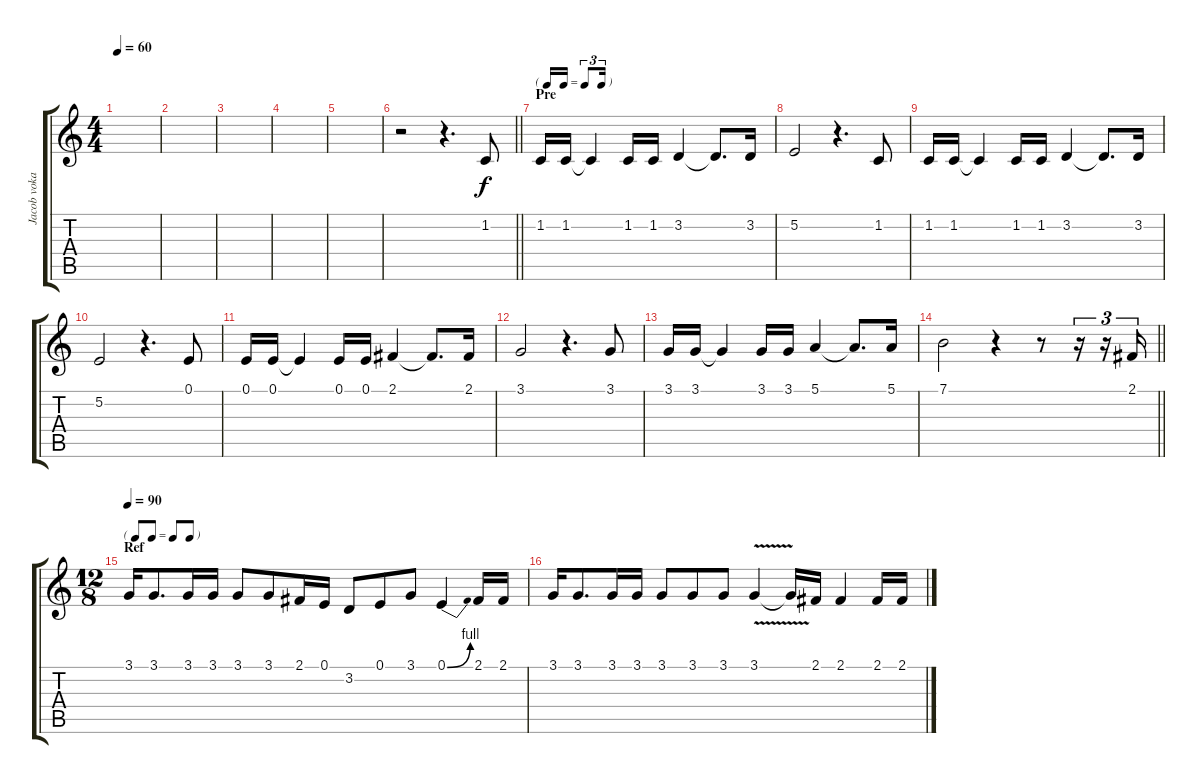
\track ("Jacob vokal" "Jacob voka") {instrument synthvoice}
\staff {score tabs}
\tuning (E4 B3 G3 D3 A2 E2) {hide}
\ts (4 4)
\tempo 60
\clef g2
\ks c
|
|
|
|
|
\barLineRight lightlight
r.2 r.4{d} 1.2.8 |
\tf triplet16th
\section ("" "Pre")
1.2.16 1.2.16 1.2{t}.4 1.2.16 1.2.16 3.2.4 3.2{t}.8{d} 3.2.16 |
5.2.2 r.4{d} 1.2.8 |
1.2.16 1.2.16 1.2{t}.4 1.2.16 1.2.16 3.2.4 3.2{t}.8{d} 3.2.16 |
5.2.2 r.4{d} 0.1.8 |
0.1.16 0.1.16 0.1{t}.4 0.1.16 0.1.16 2.1.4 2.1{t}.8{d} 2.1.16 |
3.1.2 r.4{d} 3.1.8 |
3.1.16 3.1.16 3.1{t}.4 3.1.16 3.1.16 5.1.4 5.1{t}.8{d} 5.1.16 |
\barLineRight lightlight
7.1.2 r.4 r.8 r.16{tu (3 2)} r.16{tu (3 2)} 2.1.16{tu (3 2)} |
\ts (12 8)
\tf none
\section ("" "Ref")
\tempo 90
3.1.16 3.1.8{d} 3.1.16 3.1.16 3.1.8 3.1.8 2.1.16 0.1.16 3.2.8 0.1.8 3.1.8 0.1{be (bend 0 0 60 4)}.4 2.1.16 2.1.16 |
3.1.16 3.1.8{d} 3.1.16 3.1.16 3.1.8 3.1.8 3.1.8 3.1{v}.4 3.1{t}.16 2.1.16 2.1.4 2.1.16 2.1.16
